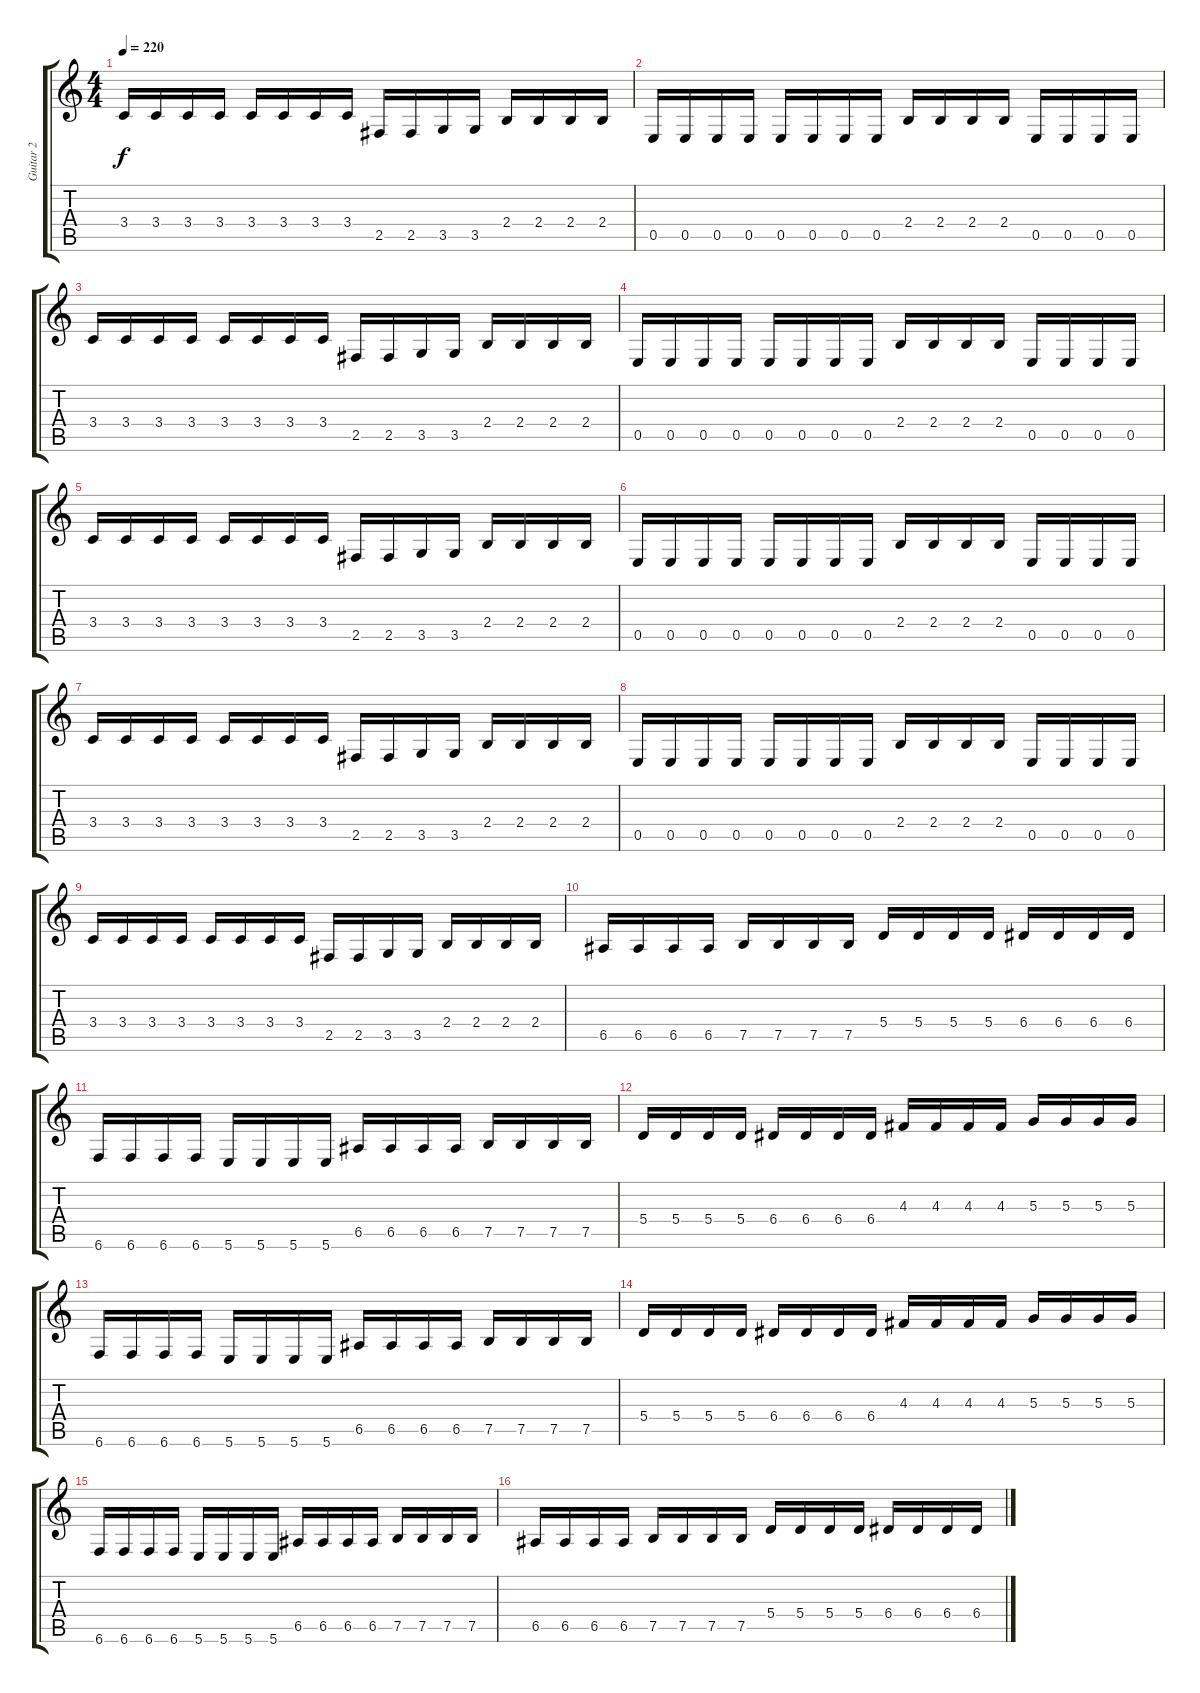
\track ("Guitar 2" "Guitar 2") {instrument distortionguitar}
\staff {score tabs}
\tuning (B3 Gb3 D3 A2 E2 B1) {hide}
\ts (4 4)
\tempo 220
\clef g2
\ks c
3.4.16{dy f} 3.4.16 3.4.16 3.4.16 3.4.16 3.4.16 3.4.16 3.4.16 2.5.16 2.5.16 3.5.16 3.5.16 2.4.16 2.4.16 2.4.16 2.4.16 |
0.5.16 0.5.16 0.5.16 0.5.16 0.5.16 0.5.16 0.5.16 0.5.16 2.4.16 2.4.16 2.4.16 2.4.16 0.5.16 0.5.16 0.5.16 0.5.16 |
3.4.16 3.4.16 3.4.16 3.4.16 3.4.16 3.4.16 3.4.16 3.4.16 2.5.16 2.5.16 3.5.16 3.5.16 2.4.16 2.4.16 2.4.16 2.4.16 |
0.5.16 0.5.16 0.5.16 0.5.16 0.5.16 0.5.16 0.5.16 0.5.16 2.4.16 2.4.16 2.4.16 2.4.16 0.5.16 0.5.16 0.5.16 0.5.16 |
3.4.16 3.4.16 3.4.16 3.4.16 3.4.16 3.4.16 3.4.16 3.4.16 2.5.16 2.5.16 3.5.16 3.5.16 2.4.16 2.4.16 2.4.16 2.4.16 |
0.5.16 0.5.16 0.5.16 0.5.16 0.5.16 0.5.16 0.5.16 0.5.16 2.4.16 2.4.16 2.4.16 2.4.16 0.5.16 0.5.16 0.5.16 0.5.16 |
3.4.16 3.4.16 3.4.16 3.4.16 3.4.16 3.4.16 3.4.16 3.4.16 2.5.16 2.5.16 3.5.16 3.5.16 2.4.16 2.4.16 2.4.16 2.4.16 |
0.5.16 0.5.16 0.5.16 0.5.16 0.5.16 0.5.16 0.5.16 0.5.16 2.4.16 2.4.16 2.4.16 2.4.16 0.5.16 0.5.16 0.5.16 0.5.16 |
3.4.16 3.4.16 3.4.16 3.4.16 3.4.16 3.4.16 3.4.16 3.4.16 2.5.16 2.5.16 3.5.16 3.5.16 2.4.16 2.4.16 2.4.16 2.4.16 |
6.5.16 6.5.16 6.5.16 6.5.16 7.5.16 7.5.16 7.5.16 7.5.16 5.4.16 5.4.16 5.4.16 5.4.16 6.4.16 6.4.16 6.4.16 6.4.16 |
6.6.16 6.6.16 6.6.16 6.6.16 5.6.16 5.6.16 5.6.16 5.6.16 6.5.16 6.5.16 6.5.16 6.5.16 7.5.16 7.5.16 7.5.16 7.5.16 |
5.4.16 5.4.16 5.4.16 5.4.16 6.4.16 6.4.16 6.4.16 6.4.16 4.3.16 4.3.16 4.3.16 4.3.16 5.3.16 5.3.16 5.3.16 5.3.16 |
6.6.16 6.6.16 6.6.16 6.6.16 5.6.16 5.6.16 5.6.16 5.6.16 6.5.16 6.5.16 6.5.16 6.5.16 7.5.16 7.5.16 7.5.16 7.5.16 |
5.4.16 5.4.16 5.4.16 5.4.16 6.4.16 6.4.16 6.4.16 6.4.16 4.3.16 4.3.16 4.3.16 4.3.16 5.3.16 5.3.16 5.3.16 5.3.16 |
6.6.16 6.6.16 6.6.16 6.6.16 5.6.16 5.6.16 5.6.16 5.6.16 6.5.16 6.5.16 6.5.16 6.5.16 7.5.16 7.5.16 7.5.16 7.5.16 |
6.5.16 6.5.16 6.5.16 6.5.16 7.5.16 7.5.16 7.5.16 7.5.16 5.4.16 5.4.16 5.4.16 5.4.16 6.4.16 6.4.16 6.4.16 6.4.16
